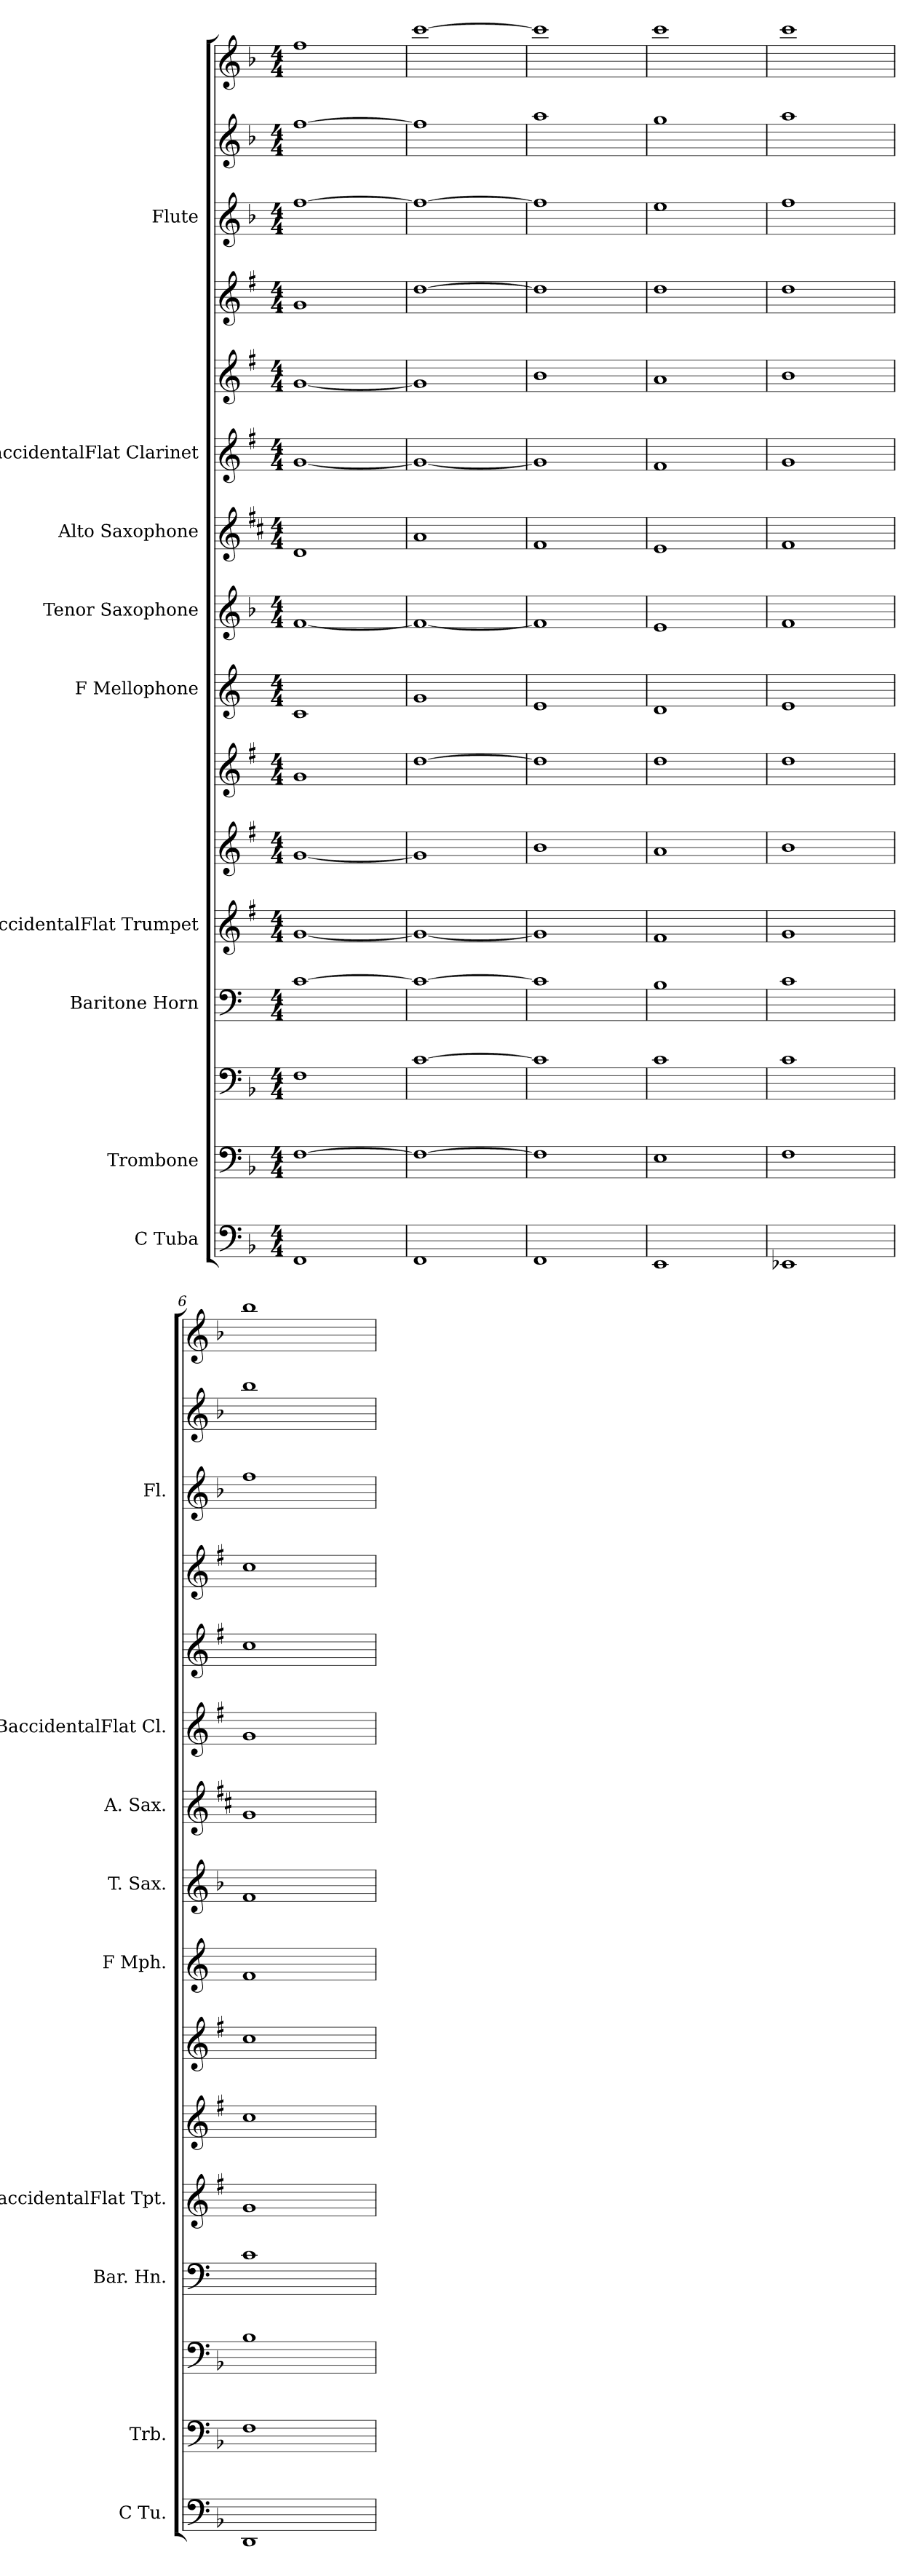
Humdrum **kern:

**kern	**kern	**kern	**kern	**kern	**kern	**kern	**kern	**kern	**kern	**kern	**kern	**kern	**kern	**kern	**kern
*part9	*part8	*part8	*part7	*part6	*part6	*part6	*part5	*part4	*part3	*part2	*part2	*part2	*part1	*part1	*part1
*staff16	*staff15	*staff14	*staff13	*staff12	*staff11	*staff10	*staff9	*staff8	*staff7	*staff6	*staff5	*staff4	*staff3	*staff2	*staff1
*I"C Tuba	*I"Trombone	*	*I"Baritone Horn	*I"BaccidentalFlat Trumpet	*	*	*I"F Mellophone	*I"Tenor Saxophone	*I"Alto Saxophone	*I"BaccidentalFlat Clarinet	*	*	*I"Flute	*	*
*I'C Tu.	*I'Trb.	*	*I'Bar. Hn.	*I'BaccidentalFlat Tpt.	*	*	*I'F Mph.	*I'T. Sax.	*I'A. Sax.	*I'BaccidentalFlat Cl.	*	*	*I'Fl.	*	*
*clefF4	*clefF4	*clefF4	*clefF4	*clefG2	*clefG2	*clefG2	*clefG2	*clefG2	*clefG2	*clefG2	*clefG2	*clefG2	*clefG2	*clefG2	*clefG2
*	*	*	*ITrd4c7	*ITrd1c2	*ITrd1c2	*ITrd1c2	*ITrd4c7	*ITrd8c14	*ITrd5c9	*ITrd1c2	*ITrd1c2	*ITrd1c2	*	*	*
*k[b-]	*k[b-]	*k[b-]	*k[b-]	*k[b-]	*k[b-]	*k[b-]	*k[b-]	*k[b-]	*k[b-]	*k[b-]	*k[b-]	*k[b-]	*k[b-]	*k[b-]	*k[b-]
*M4/4	*M4/4	*M4/4	*M4/4	*M4/4	*M4/4	*M4/4	*M4/4	*M4/4	*M4/4	*M4/4	*M4/4	*M4/4	*M4/4	*M4/4	*M4/4
=1	=1	=1	=1	=1	=1	=1	=1	=1	=1	=1	=1	=1	=1	=1	=1
1FF	[1F	1F	[1F	[1f	[1f	1f	1F	[1F	1F	[1f	[1f	1f	[1ff	[1ff	1ff
=2	=2	=2	=2	=2	=2	=2	=2	=2	=2	=2	=2	=2	=2	=2	=2
1FF	1F_	[1c	1F_	1f_	1f]	[1cc	1c	1F_	1c	1f_	1f]	[1cc	1ff_	1ff]	[1ccc
=3	=3	=3	=3	=3	=3	=3	=3	=3	=3	=3	=3	=3	=3	=3	=3
1FF	1F]	1c]	1F]	1f]	1a	1cc]	1A	1F]	1A	1f]	1a	1cc]	1ff]	1aa	1ccc]
=4	=4	=4	=4	=4	=4	=4	=4	=4	=4	=4	=4	=4	=4	=4	=4
1EE	1E	1c	1E	1e	1g	1cc	1G	1E	1G	1e	1g	1cc	1ee	1gg	1ccc
=5	=5	=5	=5	=5	=5	=5	=5	=5	=5	=5	=5	=5	=5	=5	=5
1EE-X	1F	1c	1F	1f	1a	1cc	1A	1F	1A	1f	1a	1cc	1ff	1aa	1ccc
=6	=6	=6	=6	=6	=6	=6	=6	=6	=6	=6	=6	=6	=6	=6	=6
1DD	1F	1B-	1F	1f	1b-	1b-	1B-	1F	1B-	1f	1b-	1b-	1ff	1bb-	1bb-
=	=	=	=	=	=	=	=	=	=	=	=	=	=	=	=
*-	*-	*-	*-	*-	*-	*-	*-	*-	*-	*-	*-	*-	*-	*-	*-
